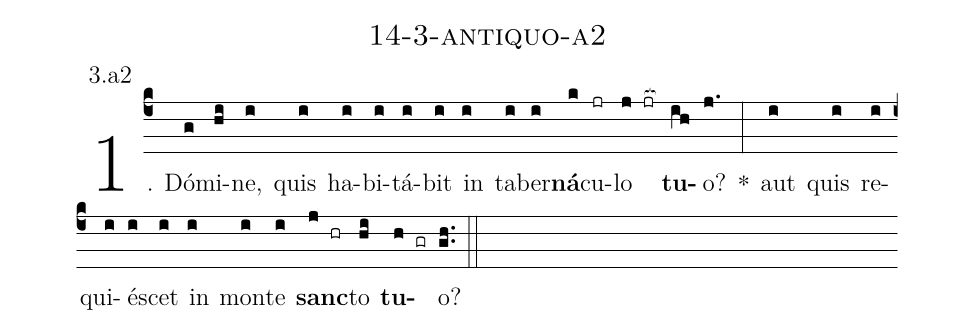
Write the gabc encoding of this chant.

name: 14-3-antiquo-a2;
annotation: 3.a2;
%%
(c4)1. Dó(g)mi(hi)ne,(i) quis(i) ha(i)bi(i)tá(i)bit(i) in(i) ta(i)ber(i)<b>ná</b>(k)cu(jr)lo(j jr[ocb:1{]) <b>tu</b>(ih[ocb:0}])o?(j.) *(:) aut(i) quis(i) re(i)qui(i)é(i)scet(i) in(i) mon(i)te(i) <b>sanc</b>(j hr)to(hi) <b>tu</b>(h gr)o?(gh..) (::)
